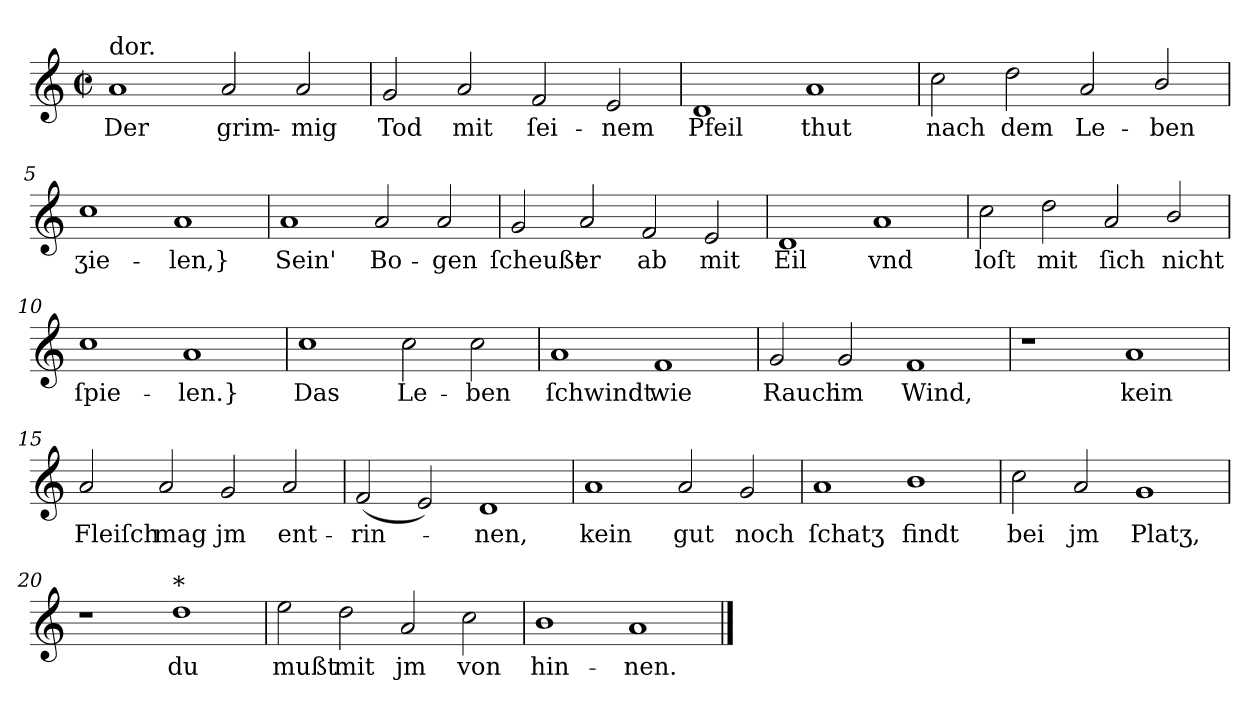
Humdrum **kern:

**kern	**text
*part1	*part1
*staff1	*staff1
*k[]	*
*D:dor	*
*M4/2	*
*met(c|)	*
=1	=1
!LO:TX:a:t=dor.	!
1a	Der
2a	grim-
2a	-mig
=2	=2
2g	Tod
2a	mit
2f	ſei-
2e	-nem
=3	=3
1d	Pfeil
1a	thut
=4	=4
2cc	nach
2dd	dem
2a	Le-
2b/	-ben
=5	=5
1cc	ʒie-
1a	-len,}
=6	=6
1a	Sein'
2a	Bo-
2a	-gen
=7	=7
2g	ſcheußt
2a	er
2f	ab
2e	mit
=8	=8
1d	Eil
1a	vnd
=9	=9
2cc	loſt
2dd	mit
2a	ſich
2b/	nicht
=10	=10
1cc	ſpie-
1a	-len.}
=11	=11
1cc	Das
2cc	Le-
2cc	-ben
=12	=12
1a	ſchwindt
1f	wie
=13	=13
2g	Rauch
2g	im
1f	Wind,
=14	=14
1r	.
1a	kein
=15	=15
2a	Fleiſch
2a	mag
2g	jm
2a	ent-
=16	=16
(2f	-rin-
2e)	.
1d	-nen,
=17	=17
1a	kein
2a	gut
2g	noch
=18	=18
1a	ſchatʒ
1b	findt
=19	=19
2cc	bei
2a	jm
1g	Platʒ,
=20	=20
1r	.
!LO:TX:a:t=*	!
1dd	du
=21	=21
2ee	mußt
2dd	mit
2a	jm
2cc	von
=22	=22
1b	hin-
1a	-nen.
==	==
*-	*-
